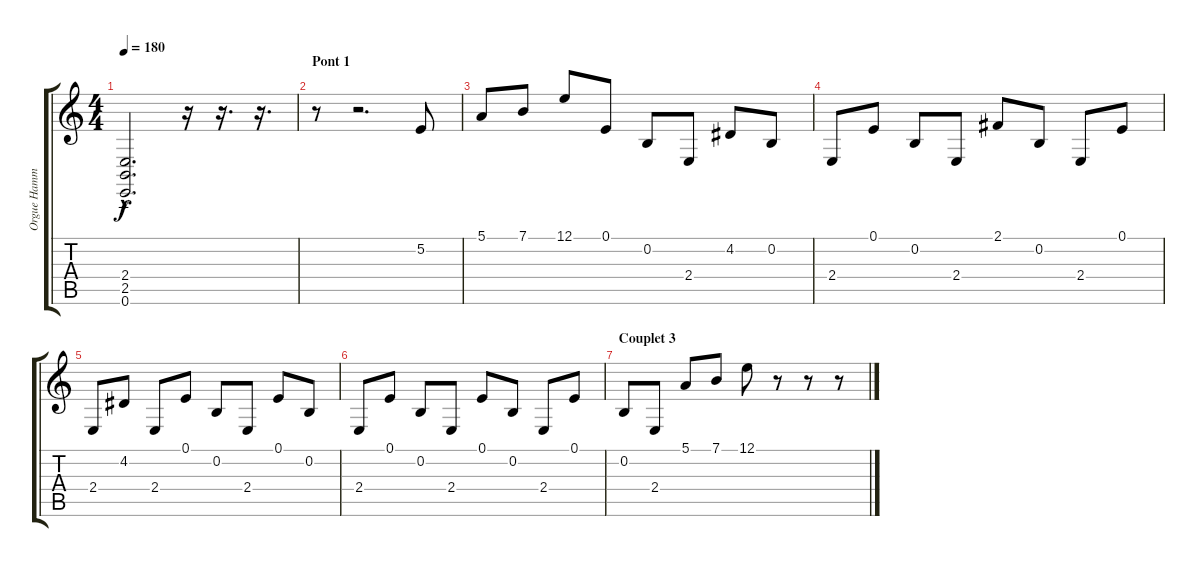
\track ("Orgue Hammond" "Orgue Hamm") {instrument drawbarorgan}
\staff {score tabs}
\tuning (E4 B3 G3 D3 A2 E2) {hide}
\ts (4 4)
\tempo 180
\clef g2
\ks c
(2.4{hac} 2.5{hac} 0.6{hac}).2{d dy f} r.16 r.16{d} r.16{d} |
\section ("" "Pont 1")
r.8 r.2{d} 5.2.8 |
5.1.8 7.1.8 12.1.8 0.1.8 0.2.8 2.4.8 4.2.8 0.2.8 |
2.4.8 0.1.8 0.2.8 2.4.8 2.1.8 0.2.8 2.4.8 0.1.8 |
2.4.8 4.2.8 2.4.8 0.1.8 0.2.8 2.4.8 0.1.8 0.2.8 |
2.4.8 0.1.8 0.2.8 2.4.8 0.1.8 0.2.8 2.4.8 0.1.8 |
\section ("" "Couplet 3")
0.2.8 2.4.8 5.1.8 7.1.8 12.1.8 r.8 r.8 r.8
